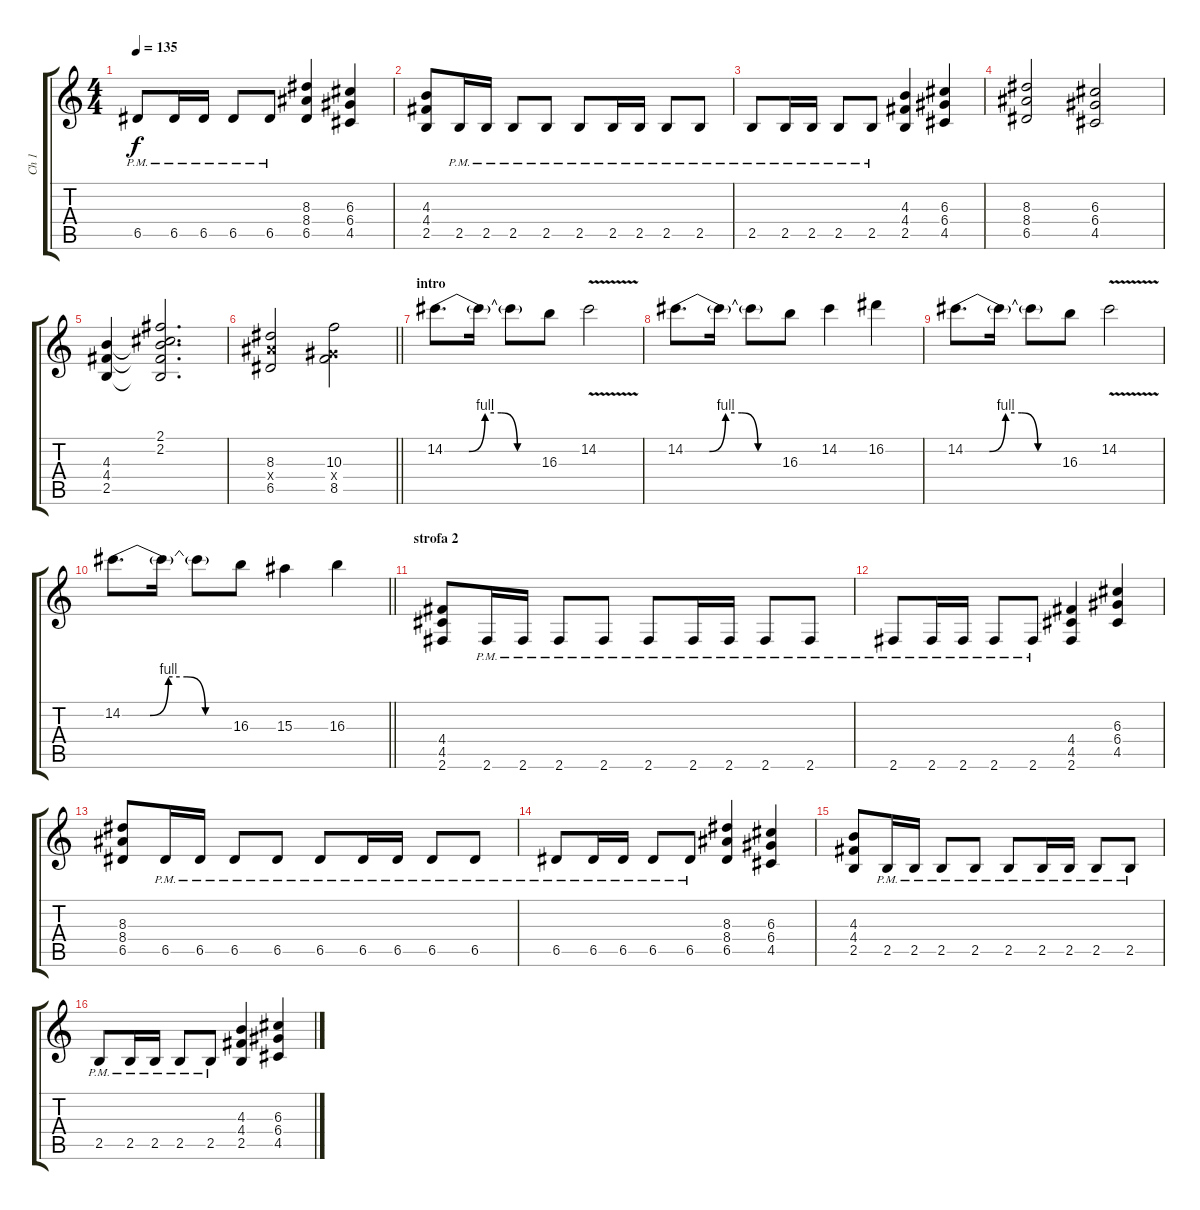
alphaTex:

\track ("Ch 1 " "Ch 1 ") {instrument distortionguitar}
\staff {score tabs}
\tuning (E4 B3 G3 D3 A2 E2) {hide}
\ts (4 4)
\tempo 135
\clef g2
\ks c
6.5{pm}.8{dy f} 6.5{pm}.16 6.5{pm}.16 6.5{pm}.8 6.5{pm}.8 (8.3 8.4 6.5).4 (6.3 6.4 4.5).4 |
(4.3 4.4 2.5).8 2.5{pm}.16 2.5{pm}.16 2.5{pm}.8 2.5{pm}.8 2.5{pm}.8 2.5{pm}.16 2.5{pm}.16 2.5{pm}.8 2.5{pm}.8 |
2.5{pm}.8 2.5{pm}.16 2.5{pm}.16 2.5{pm}.8 2.5{pm}.8 (4.3 4.4 2.5).4 (6.3 6.4 4.5).4 |
(8.3 8.4 6.5).2 (6.3 6.4 4.5).2 |
(4.3 4.4 2.5).4 (2.1 2.2 4.3{t} 4.4{t} 2.5{t}).2{d} |
\barLineRight lightlight
(8.3 8.4{x} 6.5).2 (10.3 6.4{x} 8.5).2 |
\section ("" "intro")
14.2{be (custom 0 0 15 0 25 4 35 4 45 0 60 0)}.8{d} 14.2{t}.16 14.2{t}.8 16.3.8 14.2{v}.2 |
14.2{be (custom 0 0 15 0 25 4 35 4 45 0 60 0)}.8{d} 14.2{t}.16 14.2{t}.8 16.3.8 14.2.4 16.2.4 |
14.2{be (custom 0 0 15 0 25 4 35 4 45 0 60 0)}.8{d} 14.2{t}.16 14.2{t}.8 16.3.8 14.2{v}.2 |
\barLineRight lightlight
14.2{be (custom 0 0 15 0 25 4 35 4 45 0 60 0)}.8{d} 14.2{t}.16 14.2{t}.8 16.3.8 15.3.4 16.3.4 |
\section ("" "strofa 2")
(4.4 4.5 2.6).8 2.6{pm}.16 2.6{pm}.16 2.6{pm}.8 2.6{pm}.8 2.6{pm}.8 2.6{pm}.16 2.6{pm}.16 2.6{pm}.8 2.6{pm}.8 |
2.6{pm}.8 2.6{pm}.16 2.6{pm}.16 2.6{pm}.8 2.6{pm}.8 (4.4 4.5 2.6).4 (6.3 6.4 4.5).4 |
(8.3 8.4 6.5).8 6.5{pm}.16 6.5{pm}.16 6.5{pm}.8 6.5{pm}.8 6.5{pm}.8 6.5{pm}.16 6.5{pm}.16 6.5{pm}.8 6.5{pm}.8 |
6.5{pm}.8 6.5{pm}.16 6.5{pm}.16 6.5{pm}.8 6.5{pm}.8 (8.3 8.4 6.5).4 (6.3 6.4 4.5).4 |
(4.3 4.4 2.5).8 2.5{pm}.16 2.5{pm}.16 2.5{pm}.8 2.5{pm}.8 2.5{pm}.8 2.5{pm}.16 2.5{pm}.16 2.5{pm}.8 2.5{pm}.8 |
2.5{pm}.8 2.5{pm}.16 2.5{pm}.16 2.5{pm}.8 2.5{pm}.8 (4.3 4.4 2.5).4 (6.3 6.4 4.5).4
